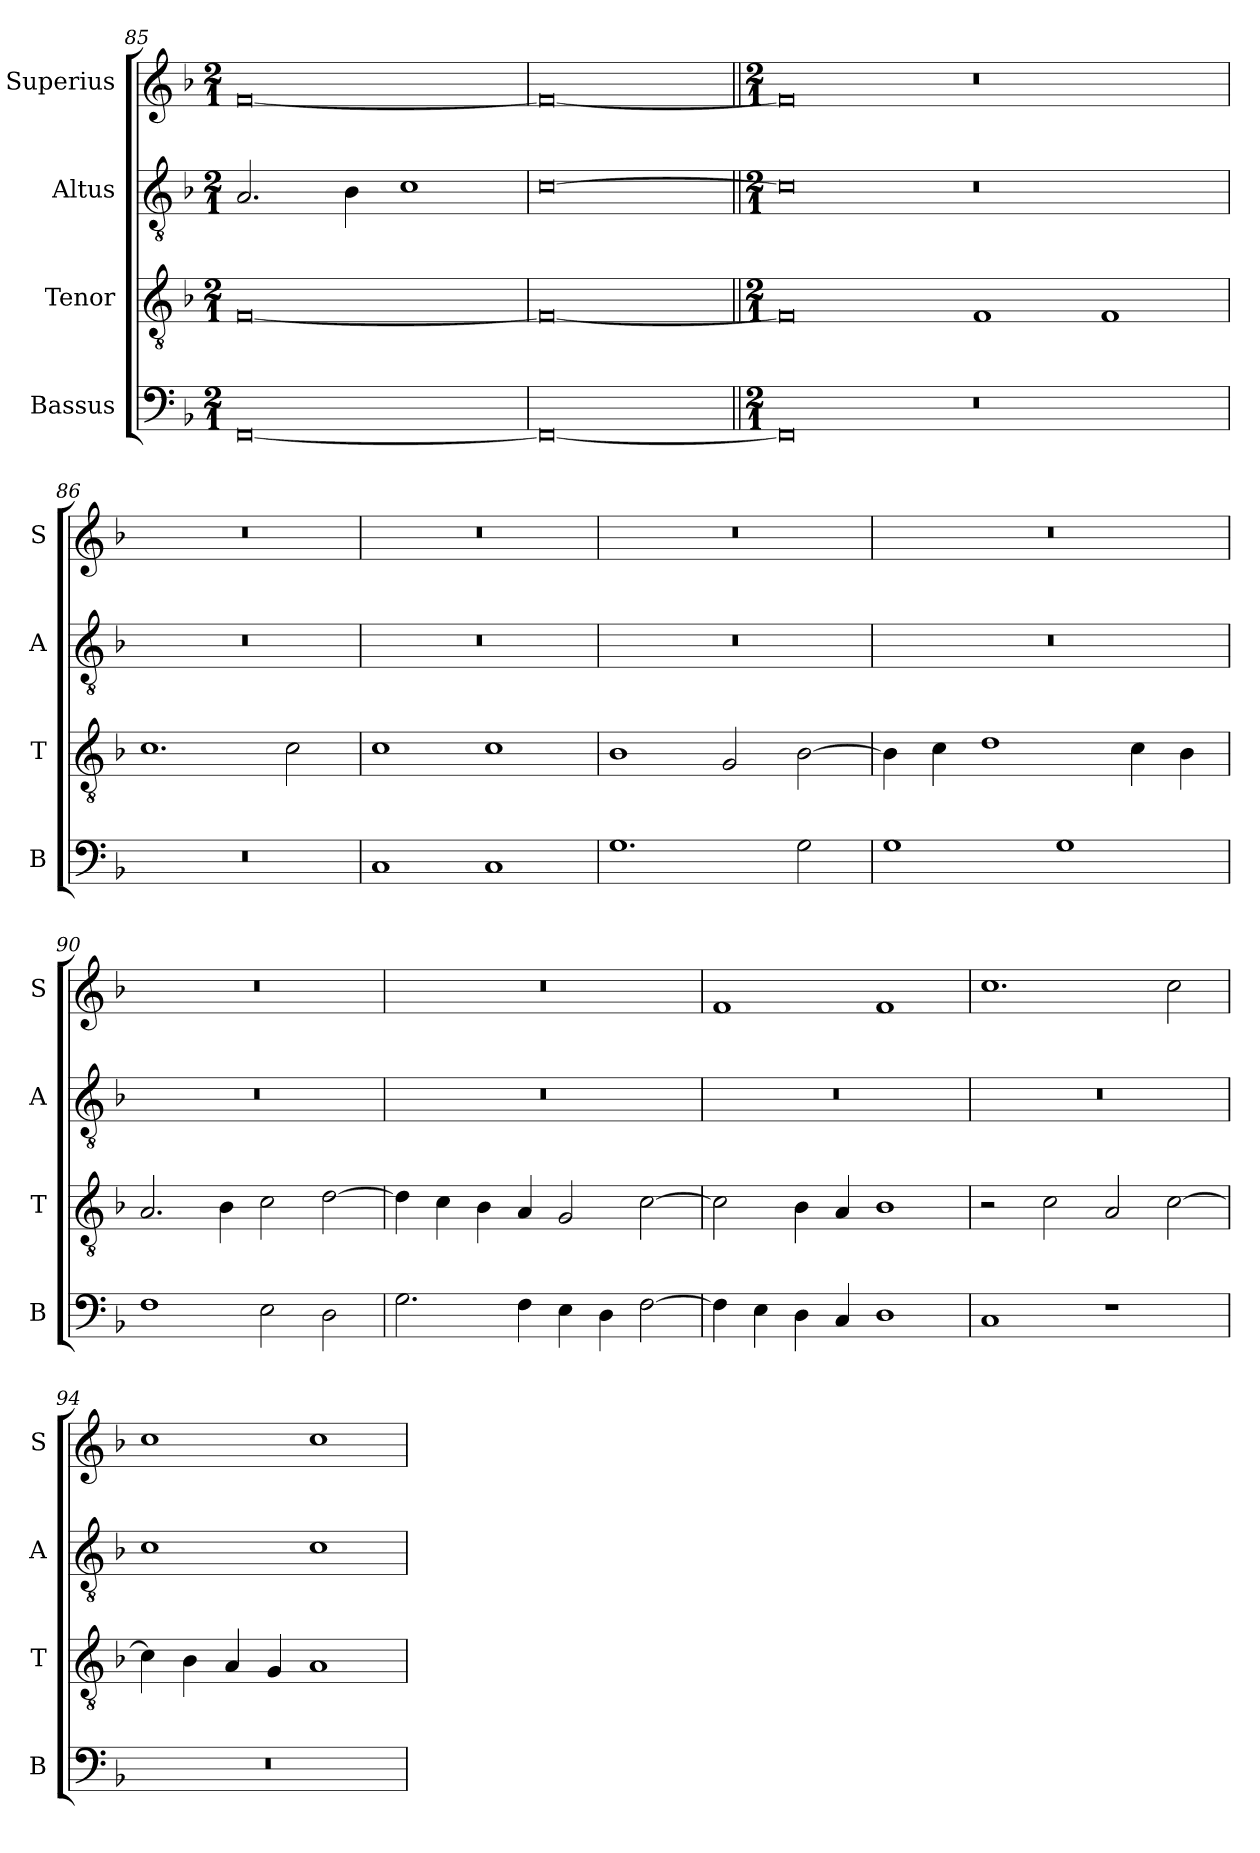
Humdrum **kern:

**kern	**kern	**kern	**kern
*part4	*part3	*part2	*part1
*staff4	*staff3	*staff2	*staff1
*I"Bassus	*I"Tenor	*I"Altus	*I"Superius
*I'B	*I'T	*I'A	*I'S
*clefF4	*clefGv2	*clefGv2	*clefG2
*k[b-]	*k[b-]	*k[b-]	*k[b-]
*F:	*F:	*F:	*F:
*M2/1	*M2/1	*M2/1	*M2/1
=85	=85	=85	=85
[0FF	[0F	2.A	[0f
.	.	4B-	.
.	.	1c	.
=	=	=	=
0FF_	0F_	[0c	0f_
=||	=||	=||	=||
*M2/1	*M2/1	*M2/1	*M2/1
0FF]	0F]	0c]	0f]
0r	1F	0r	0r
.	1F	.	.
=86	=86	=86	=86
0r	1.c	0r	0r
.	2c	.	.
=87	=87	=87	=87
1C	1c	0r	0r
1C	1c	.	.
=88	=88	=88	=88
1.G	1B-	0r	0r
.	2G	.	.
2G	[2B-	.	.
=89	=89	=89	=89
1G	4B-]	0r	0r
.	4c	.	.
.	1d	.	.
1G	.	.	.
.	4c	.	.
.	4B-	.	.
=90	=90	=90	=90
1F	2.A	0r	0r
.	4B-	.	.
2E	2c	.	.
2D	[2d	.	.
=91	=91	=91	=91
2.G	4d]	0r	0r
.	4c	.	.
.	4B-	.	.
4F	4A	.	.
4E	2G	.	.
4D	.	.	.
[2F	[2c	.	.
=92	=92	=92	=92
4F]	2c]	0r	1f
4E	.	.	.
4D	4B-	.	.
4C	4A	.	.
1D	1B-	.	1f
=93	=93	=93	=93
1C	2r	0r	1.cc
.	2c	.	.
1r	2A	.	.
.	[2c	.	2cc
=94	=94	=94	=94
0r	4c]	1c	1cc
.	4B-	.	.
.	4A	.	.
.	4G	.	.
.	1A	1c	1cc
=	=	=	=
*-	*-	*-	*-
